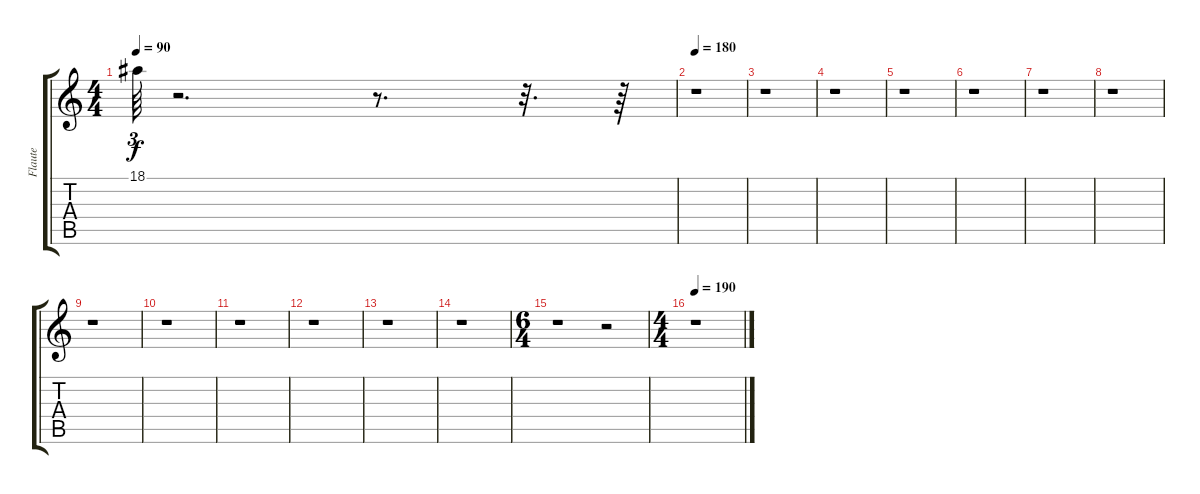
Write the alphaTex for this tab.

\track ("Flaute" "Flaute") {instrument flute}
\staff {score tabs}
\tuning (E4 B3 G3 D3 A2 E2) {hide}
\ts (4 4)
\tempo 90
\clef g2
\ks c
18.1{t}.64{tu (3 2) dy f} r.2{d} r.8{d} r.32{d} r.64 |
\tempo 180
r.1 |
r.1 |
r.1 |
r.1 |
r.1 |
r.1 |
r.1 |
r.1 |
r.1 |
r.1 |
r.1 |
r.1 |
r.1 |
\ts (6 4)
r.1 r.2 |
\ts (4 4)
\tempo 190
r.1
